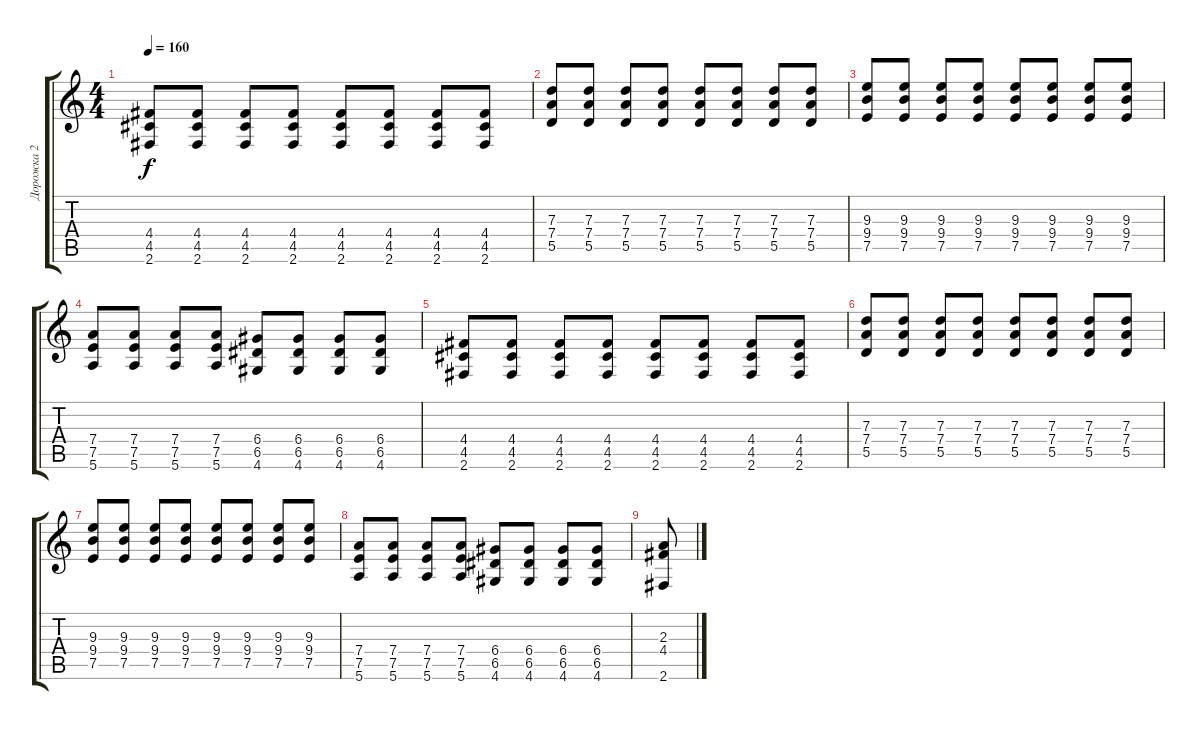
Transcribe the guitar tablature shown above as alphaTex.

\track ("Дорожка 2" "Дорожка 2") {instrument distortionguitar}
\staff {score tabs}
\tuning (E4 B3 G3 D3 A2 E2) {hide}
\ts (4 4)
\tempo 160
\clef g2
\ks c
(4.4 4.5 2.6).8{dy f} (4.4 4.5 2.6).8 (4.4 4.5 2.6).8 (4.4 4.5 2.6).8 (4.4 4.5 2.6).8 (4.4 4.5 2.6).8 (4.4 4.5 2.6).8 (4.4 4.5 2.6).8 |
(7.3 7.4 5.5).8 (7.3 7.4 5.5).8 (7.3 7.4 5.5).8 (7.3 7.4 5.5).8 (7.3 7.4 5.5).8 (7.3 7.4 5.5).8 (7.3 7.4 5.5).8 (7.3 7.4 5.5).8 |
(9.3 9.4 7.5).8 (9.3 9.4 7.5).8 (9.3 9.4 7.5).8 (9.3 9.4 7.5).8 (9.3 9.4 7.5).8 (9.3 9.4 7.5).8 (9.3 9.4 7.5).8 (9.3 9.4 7.5).8 |
(7.4 7.5 5.6).8 (7.4 7.5 5.6).8 (7.4 7.5 5.6).8 (7.4 7.5 5.6).8 (6.4 6.5 4.6).8 (6.4 6.5 4.6).8 (6.4 6.5 4.6).8 (6.4 6.5 4.6).8 |
(4.4 4.5 2.6).8 (4.4 4.5 2.6).8 (4.4 4.5 2.6).8 (4.4 4.5 2.6).8 (4.4 4.5 2.6).8 (4.4 4.5 2.6).8 (4.4 4.5 2.6).8 (4.4 4.5 2.6).8 |
(7.3 7.4 5.5).8 (7.3 7.4 5.5).8 (7.3 7.4 5.5).8 (7.3 7.4 5.5).8 (7.3 7.4 5.5).8 (7.3 7.4 5.5).8 (7.3 7.4 5.5).8 (7.3 7.4 5.5).8 |
(9.3 9.4 7.5).8 (9.3 9.4 7.5).8 (9.3 9.4 7.5).8 (9.3 9.4 7.5).8 (9.3 9.4 7.5).8 (9.3 9.4 7.5).8 (9.3 9.4 7.5).8 (9.3 9.4 7.5).8 |
(7.4 7.5 5.6).8 (7.4 7.5 5.6).8 (7.4 7.5 5.6).8 (7.4 7.5 5.6).8 (6.4 6.5 4.6).8 (6.4 6.5 4.6).8 (6.4 6.5 4.6).8 (6.4 6.5 4.6).8 |
(2.3 4.4 2.6).8
